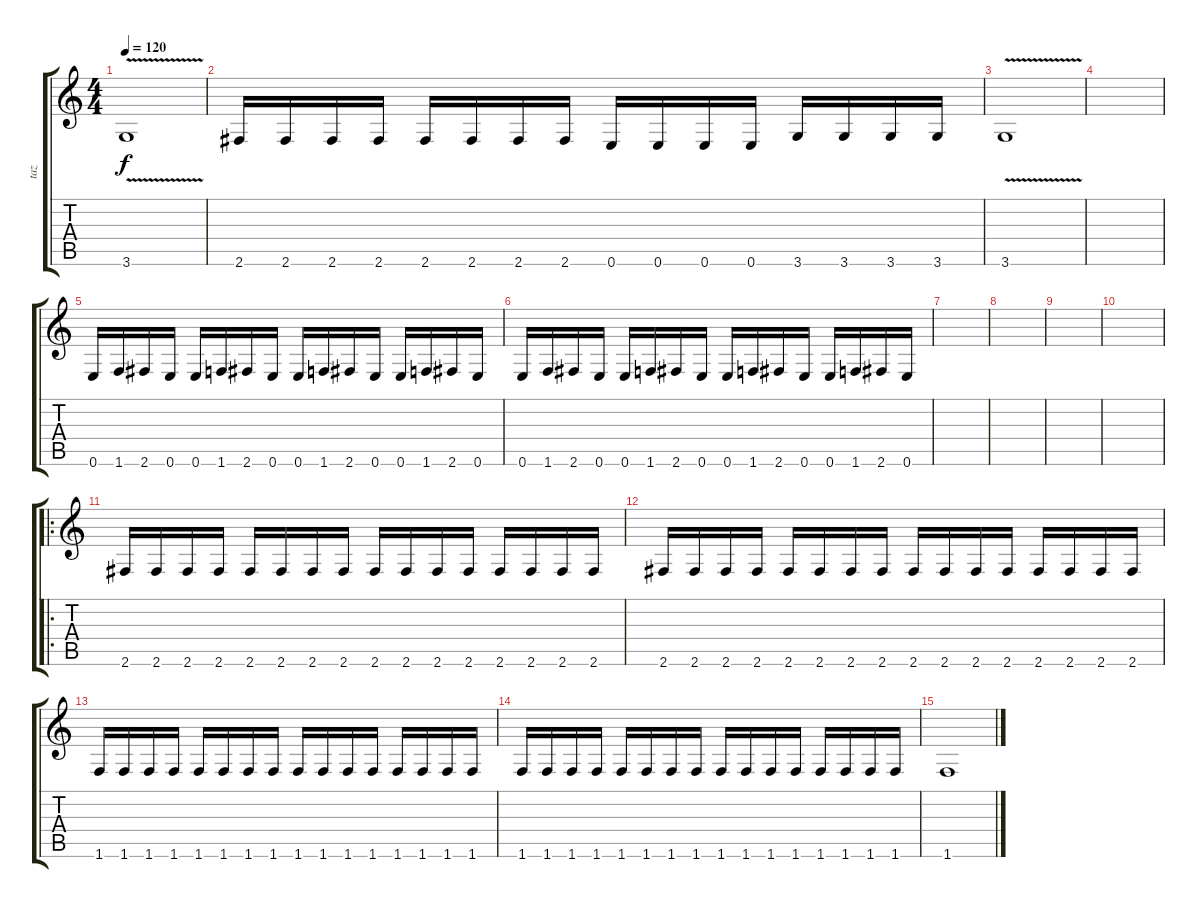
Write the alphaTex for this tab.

\track ("taz" "taz") {instrument electricbasspick}
\staff {score tabs}
\tuning (E4 B3 G3 D3 A2 E2) {hide}
\ts (4 4)
\tempo 120
\clef g2
\ks c
3.6{v}.1{dy f} |
2.6.16 2.6.16 2.6.16 2.6.16 2.6.16 2.6.16 2.6.16 2.6.16 0.6.16 0.6.16 0.6.16 0.6.16 3.6.16 3.6.16 3.6.16 3.6.16 |
3.6{v}.1 |
|
0.6.16 1.6.16 2.6.16 0.6.16 0.6.16 1.6.16 2.6.16 0.6.16 0.6.16 1.6.16 2.6.16 0.6.16 0.6.16 1.6.16 2.6.16 0.6.16 |
0.6.16 1.6.16 2.6.16 0.6.16 0.6.16 1.6.16 2.6.16 0.6.16 0.6.16 1.6.16 2.6.16 0.6.16 0.6.16 1.6.16 2.6.16 0.6.16 |
|
|
|
|
\ro
2.6.16 2.6.16 2.6.16 2.6.16 2.6.16 2.6.16 2.6.16 2.6.16 2.6.16 2.6.16 2.6.16 2.6.16 2.6.16 2.6.16 2.6.16 2.6.16 |
2.6.16 2.6.16 2.6.16 2.6.16 2.6.16 2.6.16 2.6.16 2.6.16 2.6.16 2.6.16 2.6.16 2.6.16 2.6.16 2.6.16 2.6.16 2.6.16 |
1.6.16 1.6.16 1.6.16 1.6.16 1.6.16 1.6.16 1.6.16 1.6.16 1.6.16 1.6.16 1.6.16 1.6.16 1.6.16 1.6.16 1.6.16 1.6.16 |
1.6.16 1.6.16 1.6.16 1.6.16 1.6.16 1.6.16 1.6.16 1.6.16 1.6.16 1.6.16 1.6.16 1.6.16 1.6.16 1.6.16 1.6.16 1.6.16 |
1.6.1
